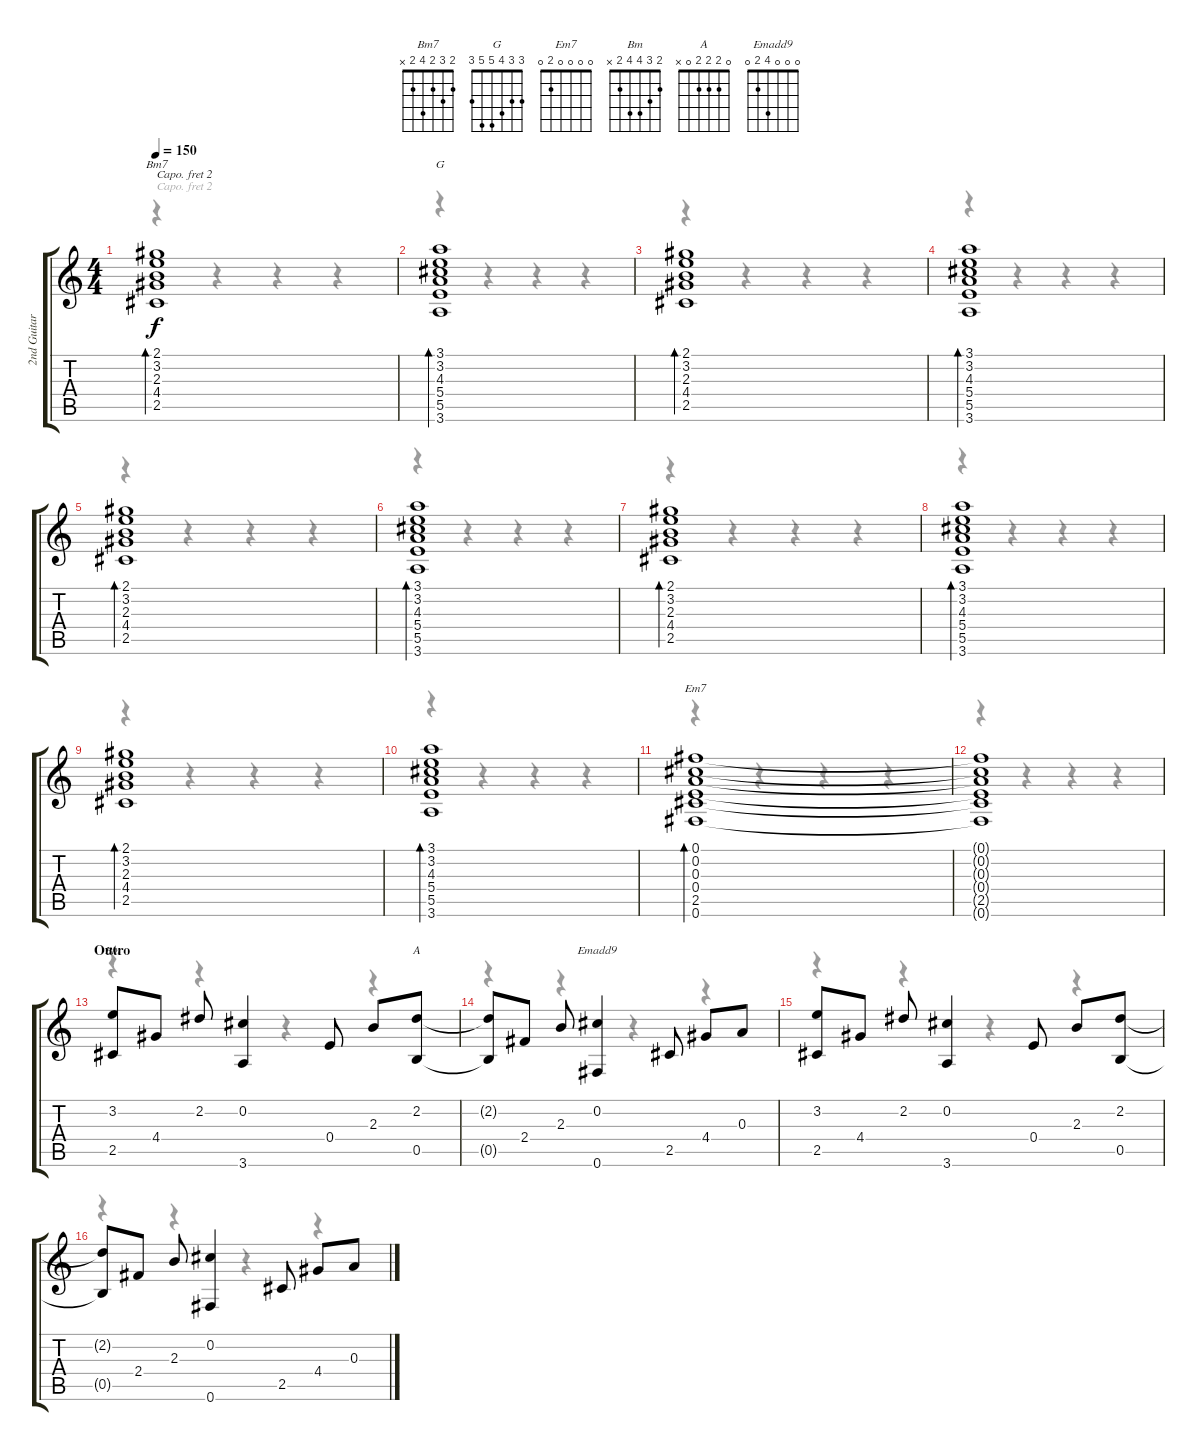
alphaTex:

\track ("2nd Guitar" "2nd Guitar") {instrument electricguitarjazz}
\staff {score tabs}
\capo 2
\tuning (E4 B3 G3 D3 A2 E2) {hide}
\chord ("Bm7" 2 3 2 4 2 x)
\chord ("G" 3 3 4 5 5 3)
\chord ("Em7" 0 0 0 0 2 0)
\chord ("Bm" 2 3 4 4 2 x)
\chord ("A" 0 2 2 2 0 x)
\chord ("Emadd9" 0 0 0 4 2 0)
\voice
\ts (4 4)
\tempo 150
\clef g2
\ks c
(2.1 3.2 2.3 4.4 2.5).1{bd 240 ch "Bm7" dy f} |
(3.1 3.2 4.3 5.4 5.5 3.6).1{bd 240 ch "G"} |
(2.1 3.2 2.3 4.4 2.5).1{bd 240} |
(3.1 3.2 4.3 5.4 5.5 3.6).1{bd 240} |
(2.1 3.2 2.3 4.4 2.5).1{bd 240} |
(3.1 3.2 4.3 5.4 5.5 3.6).1{bd 240} |
(2.1 3.2 2.3 4.4 2.5).1{bd 240} |
(3.1 3.2 4.3 5.4 5.5 3.6).1{bd 240} |
(2.1 3.2 2.3 4.4 2.5).1{bd 240} |
(3.1 3.2 4.3 5.4 5.5 3.6).1{bd 240} |
(0.1 0.2 0.3 0.4 2.5 0.6).1{bd 240 ch "Em7"} |
(0.1{t} 0.2{t} 0.3{t} 0.4{t} 2.5{t} 0.6{t}).1 |
\section ("" "Outro")
(3.2 2.5).8{ch "Bm"} 4.4.8 2.2.8 (0.2 3.6).4 0.4.8 2.3.8 (2.2 0.5).8{ch "A"} |
(2.2{t} 0.5{t}).8 2.4.8 2.3.8 (0.2 0.6).4{ch "Emadd9"} 2.5.8 4.4.8 0.3.8 |
(3.2 2.5).8 4.4.8 2.2.8 (0.2 3.6).4 0.4.8 2.3.8 (2.2 0.5).8 |
(2.2{t} 0.5{t}).8 2.4.8 2.3.8 (0.2 0.6).4 2.5.8 4.4.8 0.3.8
\voice
\clef g2
\ottava regular
\simile none
\ks c
r.4{bd 240 dy f} r.4 r.4 r.4 |
r.4{bd 240} r.4 r.4 r.4 |
r.4{bd 240} r.4 r.4 r.4 |
r.4{bd 240} r.4 r.4 r.4 |
r.4{bd 240} r.4 r.4 r.4 |
r.4{bd 240} r.4 r.4 r.4 |
r.4{bd 240} r.4 r.4 r.4 |
r.4{bd 240} r.4 r.4 r.4 |
r.4{bd 240} r.4 r.4 r.4 |
r.4{bd 240} r.4 r.4 r.4 |
r.4{bd 240} r.4 r.4 r.4 |
r.4 r.4 r.4 r.4 |
r.4 r.4 r.4 r.4 |
r.4 r.4 r.4 r.4 |
r.4 r.4 r.4 r.4 |
r.4 r.4 r.4 r.4
